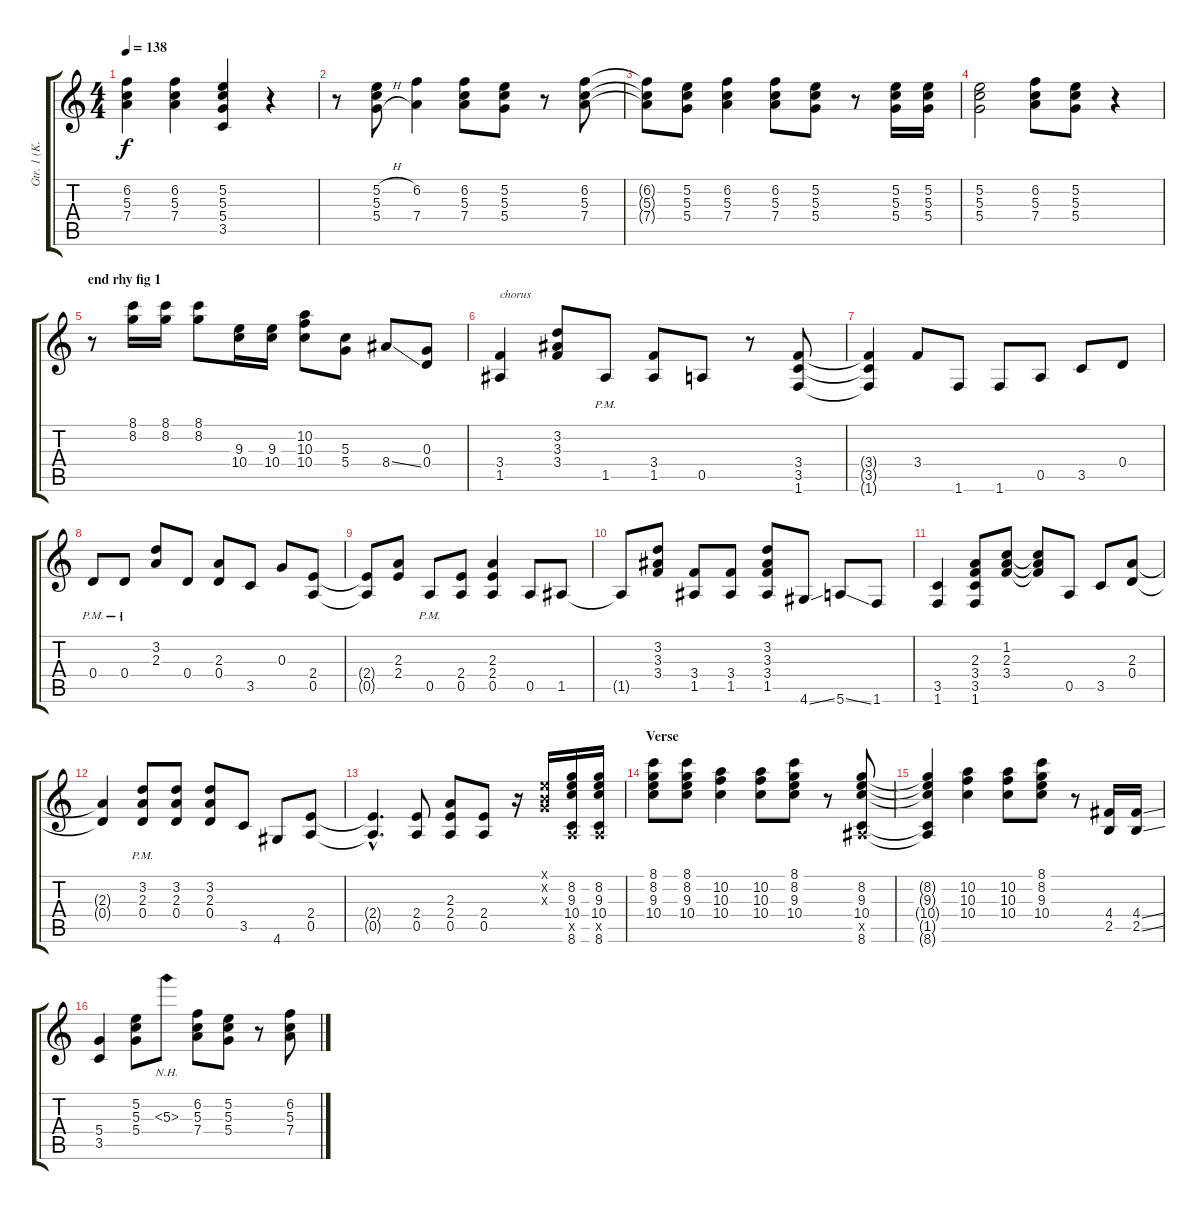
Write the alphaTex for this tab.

\track ("Gtr. 1 (K. Richards)" "Gtr. 1 (K.") {instrument distortionguitar}
\staff {score tabs}
\tuning (E4 B3 G3 D3 A2 E2) {hide}
\ts (4 4)
\tempo 138
\clef g2
\ks c
(6.2{t} 5.3{t} 7.4{t}).4{dy f} (6.2 5.3 7.4).4 (5.2 5.3 5.4 3.5).4 r.4 |
r.8 (5.2{h} 5.3 5.4{h}).8 (6.2 7.4).4 (6.2 5.3 7.4).8 (5.2 5.3 5.4).8 r.8 (6.2 5.3 7.4).8 |
(6.2{t} 5.3{t} 7.4{t}).8 (5.2 5.3 5.4).8 (6.2 5.3 7.4).4 (6.2 5.3 7.4).8 (5.2 5.3 5.4).8 r.8 (5.2 5.3 5.4).16 (5.2 5.3 5.4).16 |
(5.2 5.3 5.4).2 (6.2 5.3 7.4).8 (5.2 5.3 5.4).8 r.4 |
\section ("" "end rhy fig 1")
r.8 (8.1 8.2).16 (8.1 8.2).16 (8.1 8.2).8 (9.3 10.4).16 (9.3 10.4).16 (10.2 10.3 10.4).8 (5.3 5.4).8 8.4{ss}.8 (0.3 0.4).8 |
(3.4 1.5).4{txt "chorus"} (3.2 3.3 3.4).8 1.5{pm}.8 (3.4 1.5).8 0.5.8 r.8 (3.4 3.5 1.6).8 |
(3.4{t} 3.5{t} 1.6{t}).4 3.4.8 1.6.8 1.6.8 0.5.8 3.5.8 0.4.8 |
0.4{pm}.8 0.4{pm}.8 (3.2 2.3).8 0.4.8 (2.3 0.4).8 3.5.8 0.3.8 (2.4 0.5).8 |
(2.4{t} 0.5{t}).8 (2.3 2.4).8 0.5{pm}.8 (2.4 0.5).8 (2.3 2.4 0.5).4 0.5.8 1.5.8 |
1.5{t}.8 (3.2 3.3 3.4).8 (3.4 1.5).8 (3.4 1.5).8 (3.2 3.3 3.4 1.5).8 4.6{ss}.8 5.6{ss}.8 1.6.8 |
(3.5 1.6).4 (2.3 3.4 3.5 1.6).8 (1.2 2.3 3.4).8 (1.2{t} 2.3{t} 3.4{t}).8 0.5.8 3.5.8 (2.3 0.4).8 |
(2.3{t} 0.4{t}).4 (3.2{pm} 2.3{pm} 0.4{pm}).8 (3.2 2.3 0.4).8 (3.2 2.3 0.4).8 3.5.8 4.6.8 (2.4 0.5).8 |
(2.4{hac t} 0.5{hac t}).4{d} (2.4 0.5).8 (2.3 2.4 0.5).8 (2.4 0.5).8 r.16 (0.1{x} 0.2{x} 0.3{x}).16 (8.2 9.3 10.4 0.5{x} 8.6).16 (8.2 9.3 10.4 0.5{x} 8.6).16 |
\section ("" "Verse")
(8.1 8.2 9.3 10.4).8 (8.1 8.2 9.3 10.4).8 (10.2 10.3 10.4).4 (10.2 10.3 10.4).8 (8.1 8.2 9.3 10.4).8 r.8 (8.2 9.3 10.4 1.5{x} 8.6).8 |
(8.2{t} 9.3{t} 10.4{t} 1.5{t} 8.6{t}).4 (10.2 10.3 10.4).4 (10.2 10.3 10.4).8 (8.1 8.2 9.3 10.4).8 r.8 (4.4 2.5).16 (4.4{ss} 2.5{ss}).16 |
(5.4 3.5).4 (5.2 5.3 5.4).8 5.3{nh}.8 (6.2 5.3 7.4).8 (5.2 5.3 5.4).8 r.8 (6.2 5.3 7.4).8
